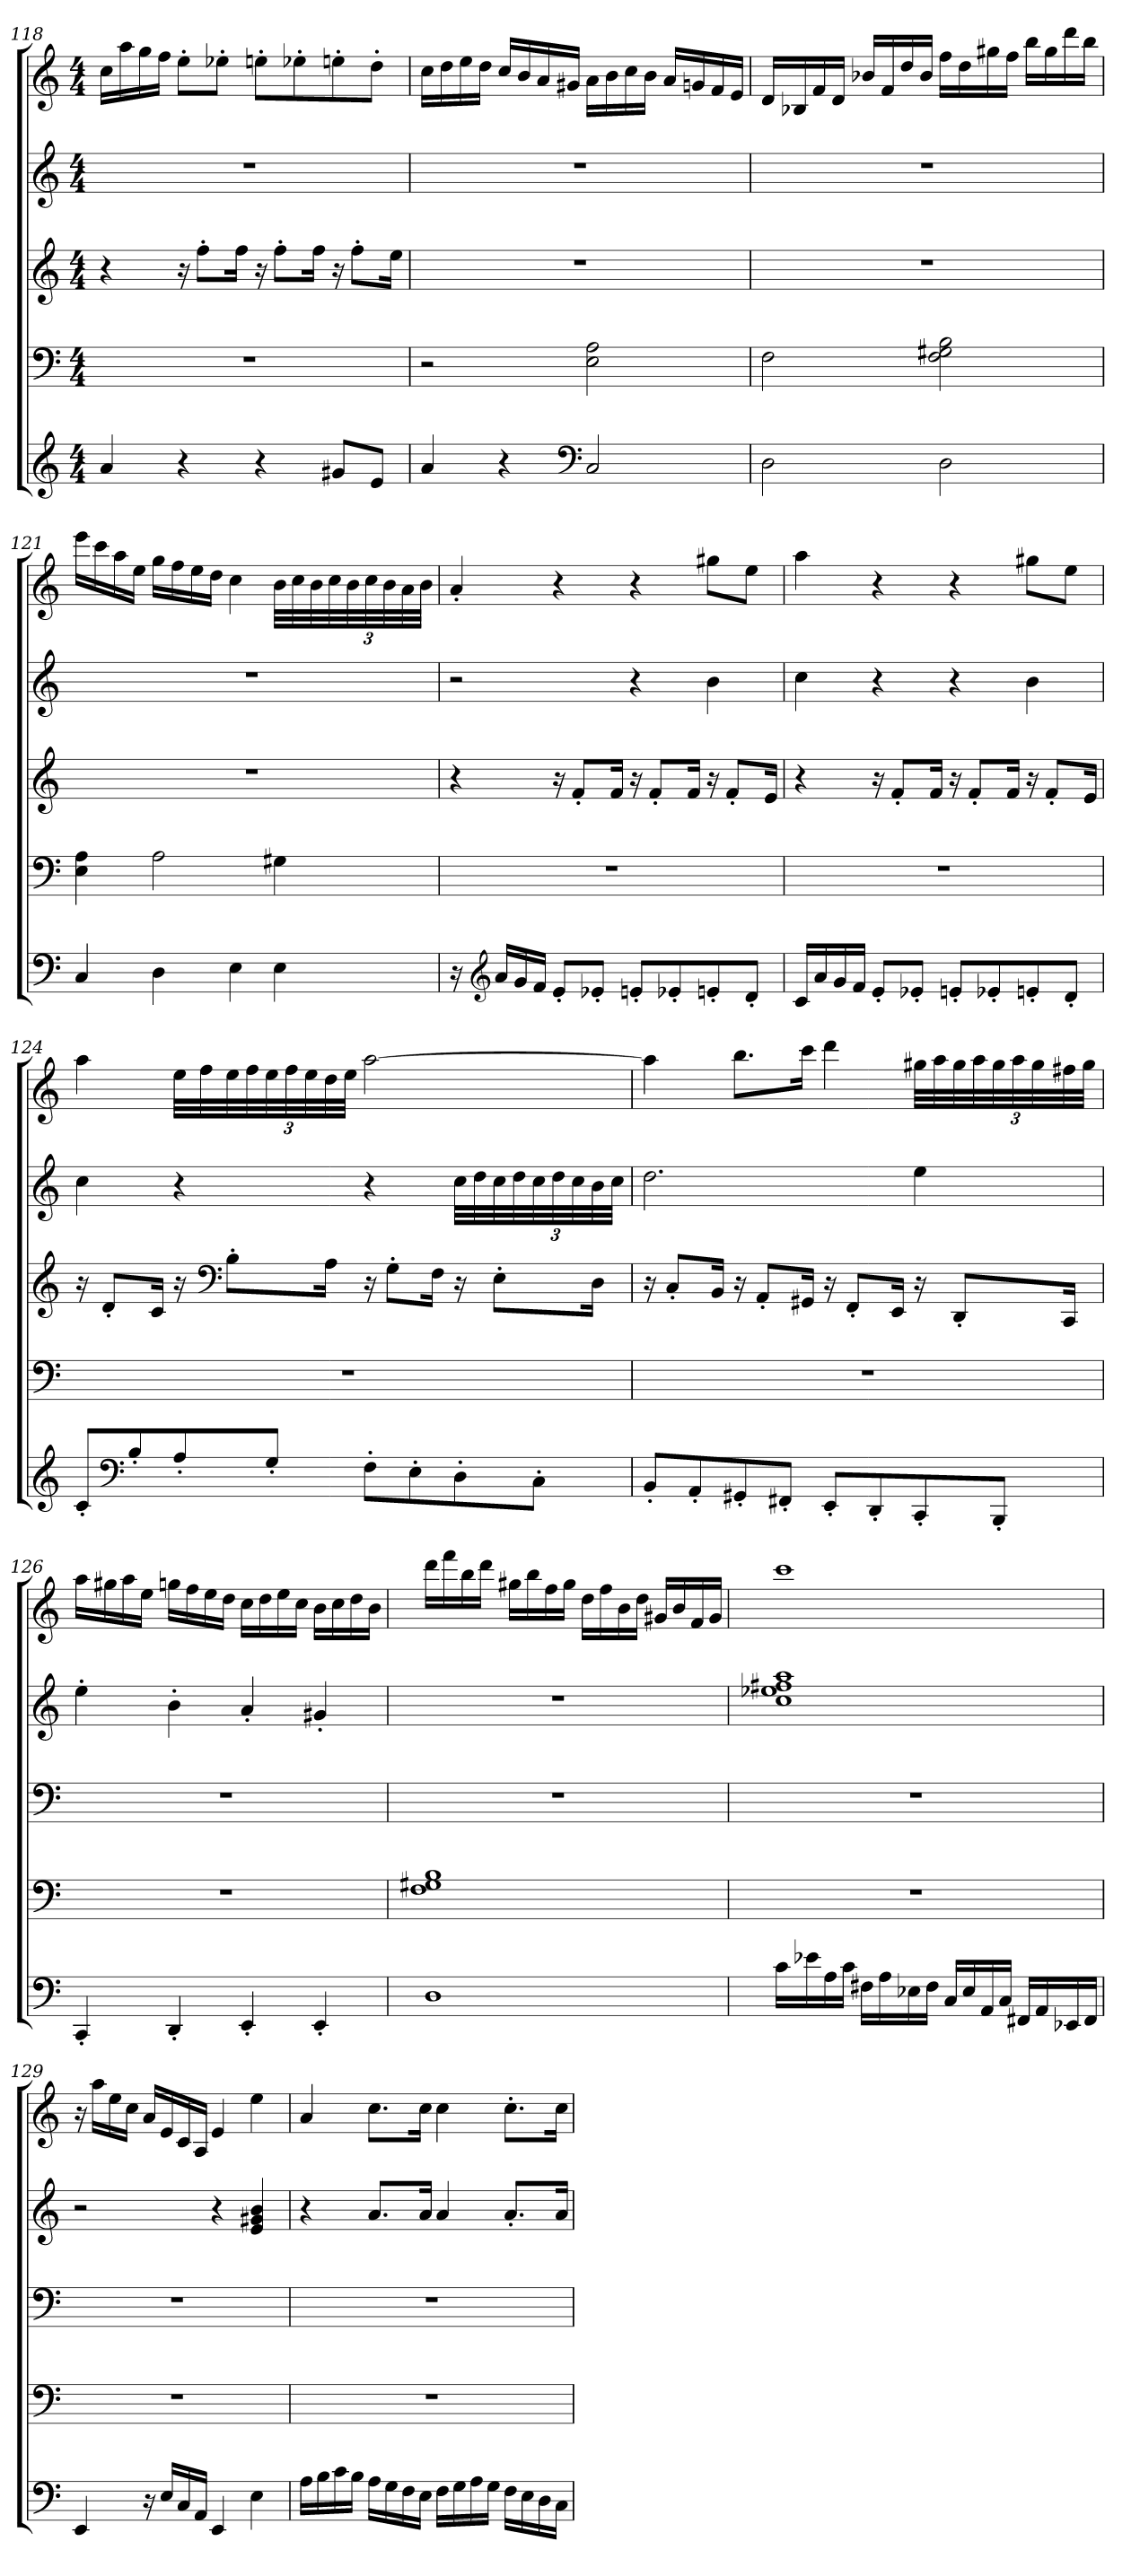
**kern	**kern	**kern	**kern	**kern
*part5	*part4	*part3	*part2	*part1
*staff5	*staff4	*staff3	*staff2	*staff1
*clefG2	*clefF4	*clefG2	*clefG2	*clefG2
*k[]	*k[]	*k[]	*k[]	*k[]
*M4/4	*M4/4	*M4/4	*M4/4	*M4/4
=118	=118	=118	=118	=118
4a/	1r	4r	1r	16cc\LL
.	.	.	.	16aa\
.	.	.	.	16gg\
.	.	.	.	16ff\JJ
4r	.	16r	.	8ee'\L
.	.	8ff'\L	.	.
.	.	.	.	8ee-X'\J
.	.	16ff\Jk	.	.
4r	.	16r	.	8een'\L
.	.	8ff'\L	.	.
.	.	.	.	8ee-X'\
.	.	16ff\Jk	.	.
8g#X/L	.	16r	.	8een'\
.	.	8ff'\L	.	.
8e/J	.	.	.	8dd'\J
.	.	16ee\Jk	.	.
!!LO:LB:g=z
=119	=119	=119	=119	=119
*	*	*	*	*MM129
4a/	2r	1r	1r	16cc\LL
.	.	.	.	16dd\
.	.	.	.	16ee\
.	.	.	.	16dd\JJ
4r	.	.	.	16cc/LL
.	.	.	.	16b/
.	.	.	.	16a/
.	.	.	.	16g#X/JJ
*clefF4	*	*	*	*
2C/	2E\ 2A\	.	.	16a\LL
.	.	.	.	16b\
.	.	.	.	16cc\
.	.	.	.	16b\JJ
.	.	.	.	16a/LL
.	.	.	.	16gn/
.	.	.	.	16f/
.	.	.	.	16e/JJ
=120	=120	=120	=120	=120
*	*	*	*	*MM127
2D\	2F\	1r	1r	16d/LL
.	.	.	.	16B-X/
.	.	.	.	16f/
.	.	.	.	16d/JJ
.	.	.	.	16b-X/LL
.	.	.	.	16f/
.	.	.	.	16dd/
.	.	.	.	16b-/JJ
2D\	2F\ 2G#X\ 2B\	.	.	16ff\LL
.	.	.	.	16dd\
.	.	.	.	16gg#X\
.	.	.	.	16ff\JJ
.	.	.	.	16bb\LL
.	.	.	.	16gg#\
.	.	.	.	16ddd\
.	.	.	.	16bb\JJ
!!LO:PB:g=z
=121	=121	=121	=121	=121
*	*	*	*	*MM129
4C/	4E\ 4A\	1r	1r	16eee\LL
.	.	.	.	16ccc\
.	.	.	.	16aa\
.	.	.	.	16ee\JJ
4D\	2A\	.	.	16gg\LL
.	.	.	.	16ff\
.	.	.	.	16ee\
.	.	.	.	16dd\JJ
4E\	.	.	.	4cc\
4E\	4G#X\	.	.	32b\LLL
.	.	.	.	32cc\
.	.	.	.	32b\
.	.	.	.	32cc\
*	*	*	*	*Xbrackettup
.	.	.	.	48b\
.	.	.	.	48cc\
.	.	.	.	48b\
.	.	.	.	32a\
*	*	*	*	*MM125
.	.	.	.	32b\JJJ
=122	=122	=122	=122	=122
*	*	*	*	*MM127
16r	1r	4r	2r	4a'/
*clefG2	*	*	*	*
16a/LL	.	.	.	.
16g/	.	.	.	.
16f/JJ	.	.	.	.
8e'/L	.	16r	.	4r
.	.	8f'/L	.	.
8e-X'/J	.	.	.	.
.	.	16f/Jk	.	.
8en'/L	.	16r	4r	4r
.	.	8f'/L	.	.
8e-X'/	.	.	.	.
.	.	16f/Jk	.	.
8en'/	.	16r	4b\	8gg#X\L
.	.	8f'/L	.	.
8d'/J	.	.	.	8ee\J
.	.	16e/Jk	.	.
!!LO:LB:g=z
=123	=123	=123	=123	=123
16c/LL	1r	4r	4cc\	4aa\
16a/	.	.	.	.
16g/	.	.	.	.
16f/JJ	.	.	.	.
8e'/L	.	16r	4r	4r
.	.	8f'/L	.	.
8e-X'/J	.	.	.	.
.	.	16f/Jk	.	.
8en'/L	.	16r	4r	4r
.	.	8f'/L	.	.
8e-X'/	.	.	.	.
.	.	16f/Jk	.	.
8en'/	.	16r	4b\	8gg#X\L
.	.	8f'/L	.	.
8d'/J	.	.	.	8ee\J
.	.	16e/Jk	.	.
=124	=124	=124	=124	=124
8c'/L	1r	16r	4cc\	4aa\
.	.	8d'/L	.	.
*clefF4	*	*	*	*
8B'/	.	.	.	.
.	.	16c/Jk	.	.
8A'/	.	16r	4r	32ee\LLL
.	.	.	.	32ff\
*	*	*clefF4	*	*
.	.	8B'\L	.	32ee\
.	.	.	.	32ff\
8G'/J	.	.	.	48ee\
.	.	.	.	48ff\
.	.	.	.	48ee\
.	.	16A\Jk	.	32dd\
.	.	.	.	32ee\JJJ
8F'\L	.	16r	4r	[2aa\
.	.	8G'\L	.	.
8E'\	.	.	.	.
.	.	16F\Jk	.	.
8D'\	.	16r	32cc\LLL	.
.	.	.	32dd\	.
.	.	8E'\L	32cc\	.
.	.	.	32dd\	.
*	*	*	*Xbrackettup	*
8C'\J	.	.	48cc\	.
.	.	.	48dd\	.
.	.	.	48cc\	.
.	.	16D\Jk	32b\	.
.	.	.	32cc\JJJ	.
!!LO:PB:g=z
=125	=125	=125	=125	=125
*	*	*	*	*MM130
8BB'/L	1r	16r	2.dd\	4aa\]
.	.	8C'/L	.	.
8AA'/	.	.	.	.
.	.	16BB/Jk	.	.
8GG#X'/	.	16r	.	8.bb\L
.	.	8AA'/L	.	.
8FF#X'/J	.	.	.	.
.	.	16GG#X/Jk	.	16ccc\Jk
8EE'/L	.	16r	.	4ddd\
.	.	8FF'/L	.	.
8DD'/	.	.	.	.
.	.	16EE/Jk	.	.
8CC'/	.	16r	4ee\	32gg#X\LLL
.	.	.	.	32aa\
.	.	8DD'/L	.	32gg#\
.	.	.	.	32aa\
8BBB'/J	.	.	.	48gg#\
.	.	.	.	48aa\
.	.	.	.	48gg#\
.	.	16CC/Jk	.	32ff#X\
*	*	*	*	*MM127
.	.	.	.	32gg#\JJJ
=126	=126	=126	=126	=126
*	*	*	*	*MM130
4CC'/	1r	1r	4ee'\	16aa\LL
.	.	.	.	16gg#X\
.	.	.	.	16aa\
.	.	.	.	16ee\JJ
4DD'/	.	.	4b'\	16ggn\LL
.	.	.	.	16ff\
.	.	.	.	16ee\
.	.	.	.	16dd\JJ
4EE'/	.	.	4a'/	16cc\LL
.	.	.	.	16dd\
.	.	.	.	16ee\
.	.	.	.	16cc\JJ
4EE'/	.	.	4g#X'/	16b\LL
.	.	.	.	16cc\
.	.	.	.	16dd\
.	.	.	.	16b\JJ
!!LO:LB:g=z
=127	=127	=127	=127	=127
*	*	*	*	*MM130
1D	1F 1G#X 1B	1r	1r	16ddd\LL
.	.	.	.	16fff\
.	.	.	.	16bb\
.	.	.	.	16ddd\JJ
.	.	.	.	16gg#X\LL
.	.	.	.	16bb\
.	.	.	.	16ff\
.	.	.	.	16gg#\JJ
.	.	.	.	16dd\LL
.	.	.	.	16ff\
.	.	.	.	16b\
.	.	.	.	16dd\JJ
.	.	.	.	16g#X/LL
.	.	.	.	16b/
.	.	.	.	16f/
.	.	.	.	16g#/JJ
=128	=128	=128	=128	=128
*	*	*	*	*MM130
16c\LL	1r	1r	1cc 1ee-X 1ff#X 1aa	1ccc
16e-X\	.	.	.	.
16A\	.	.	.	.
16c\JJ	.	.	.	.
16F#X\LL	.	.	.	.
16A\	.	.	.	.
16E-X\	.	.	.	.
16F#\JJ	.	.	.	.
16C/LL	.	.	.	.
16E-/	.	.	.	.
16AA/	.	.	.	.
16C/JJ	.	.	.	.
16FF#X/LL	.	.	.	.
16AA/	.	.	.	.
16EE-X/	.	.	.	.
16FF#/JJ	.	.	.	.
!!LO:PB:g=z
=129	=129	=129	=129	=129
*	*	*	*	*MM130
4EE/	1r	1r	2r	16r
.	.	.	.	16aa\LL
.	.	.	.	16ee\
.	.	.	.	16cc\JJ
16r	.	.	.	16a/LL
16E/LL	.	.	.	16e/
16C/	.	.	.	16c/
16AA/JJ	.	.	.	16A/JJ
4EE/	.	.	4r	4e/
4E\	.	.	4e/ 4g#X/ 4b/	4ee\
=130	=130	=130	=130	=130
*	*	*	*	*MM130
16A\LL	1r	1r	4r	4a/
16B\	.	.	.	.
16c\	.	.	.	.
16B\JJ	.	.	.	.
16A\LL	.	.	8.a/L	8.cc\L
16G\	.	.	.	.
16F\	.	.	.	.
16E\JJ	.	.	16a/Jk	16cc\Jk
16F\LL	.	.	4a/	4cc\
16G\	.	.	.	.
16A\	.	.	.	.
16G\JJ	.	.	.	.
16F\LL	.	.	8.a'/L	8.cc'\L
16E\	.	.	.	.
16D\	.	.	.	.
16C\JJ	.	.	16a/Jk	16cc\Jk
=	=	=	=	=
*-	*-	*-	*-	*-
